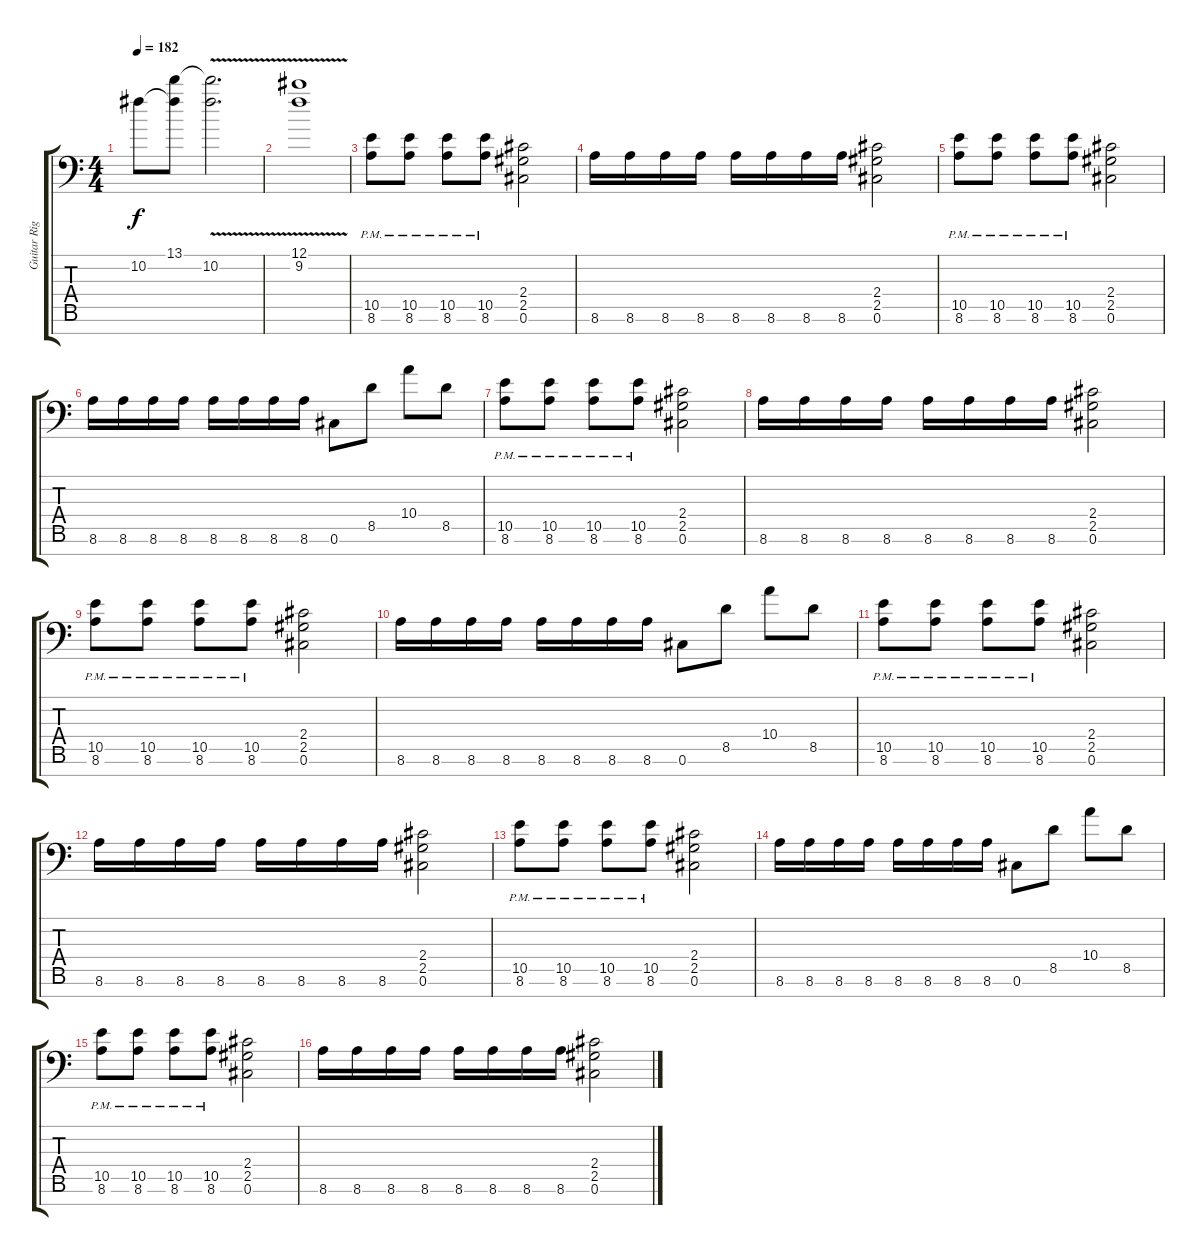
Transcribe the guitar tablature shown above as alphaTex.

\track ("Guitar Right" "Guitar Rig") {instrument distortionguitar}
\staff {score tabs}
\tuning (Db4 Ab3 E3 B2 Gb2 Db2 A1) {hide}
\ts (4 4)
\tempo 182
\clef f4
\ks c
10.2.8{dy f} (13.1 10.2{t}).8 (13.1{v t} 10.2).2{d} |
(12.1{v} 9.2{v}).1 |
(10.5{pm} 8.6{pm}).8 (10.5{pm} 8.6{pm}).8 (10.5{pm} 8.6{pm}).8 (10.5{pm} 8.6{pm}).8 (2.4 2.5 0.6).2 |
8.6.16 8.6.16 8.6.16 8.6.16 8.6.16 8.6.16 8.6.16 8.6.16 (2.4 2.5 0.6).2 |
(10.5{pm} 8.6{pm}).8 (10.5{pm} 8.6{pm}).8 (10.5{pm} 8.6{pm}).8 (10.5{pm} 8.6{pm}).8 (2.4 2.5 0.6).2 |
8.6.16 8.6.16 8.6.16 8.6.16 8.6.16 8.6.16 8.6.16 8.6.16 0.6.8 8.5.8 10.4.8 8.5.8 |
(10.5{pm} 8.6{pm}).8 (10.5{pm} 8.6{pm}).8 (10.5{pm} 8.6{pm}).8 (10.5{pm} 8.6{pm}).8 (2.4 2.5 0.6).2 |
8.6.16 8.6.16 8.6.16 8.6.16 8.6.16 8.6.16 8.6.16 8.6.16 (2.4 2.5 0.6).2 |
(10.5{pm} 8.6{pm}).8 (10.5{pm} 8.6{pm}).8 (10.5{pm} 8.6{pm}).8 (10.5{pm} 8.6{pm}).8 (2.4 2.5 0.6).2 |
8.6.16 8.6.16 8.6.16 8.6.16 8.6.16 8.6.16 8.6.16 8.6.16 0.6.8 8.5.8 10.4.8 8.5.8 |
(10.5{pm} 8.6{pm}).8 (10.5{pm} 8.6{pm}).8 (10.5{pm} 8.6{pm}).8 (10.5{pm} 8.6{pm}).8 (2.4 2.5 0.6).2 |
8.6.16 8.6.16 8.6.16 8.6.16 8.6.16 8.6.16 8.6.16 8.6.16 (2.4 2.5 0.6).2 |
(10.5{pm} 8.6{pm}).8 (10.5{pm} 8.6{pm}).8 (10.5{pm} 8.6{pm}).8 (10.5{pm} 8.6{pm}).8 (2.4 2.5 0.6).2 |
8.6.16 8.6.16 8.6.16 8.6.16 8.6.16 8.6.16 8.6.16 8.6.16 0.6.8 8.5.8 10.4.8 8.5.8 |
(10.5{pm} 8.6{pm}).8 (10.5{pm} 8.6{pm}).8 (10.5{pm} 8.6{pm}).8 (10.5{pm} 8.6{pm}).8 (2.4 2.5 0.6).2 |
8.6.16 8.6.16 8.6.16 8.6.16 8.6.16 8.6.16 8.6.16 8.6.16 (2.4 2.5 0.6).2
